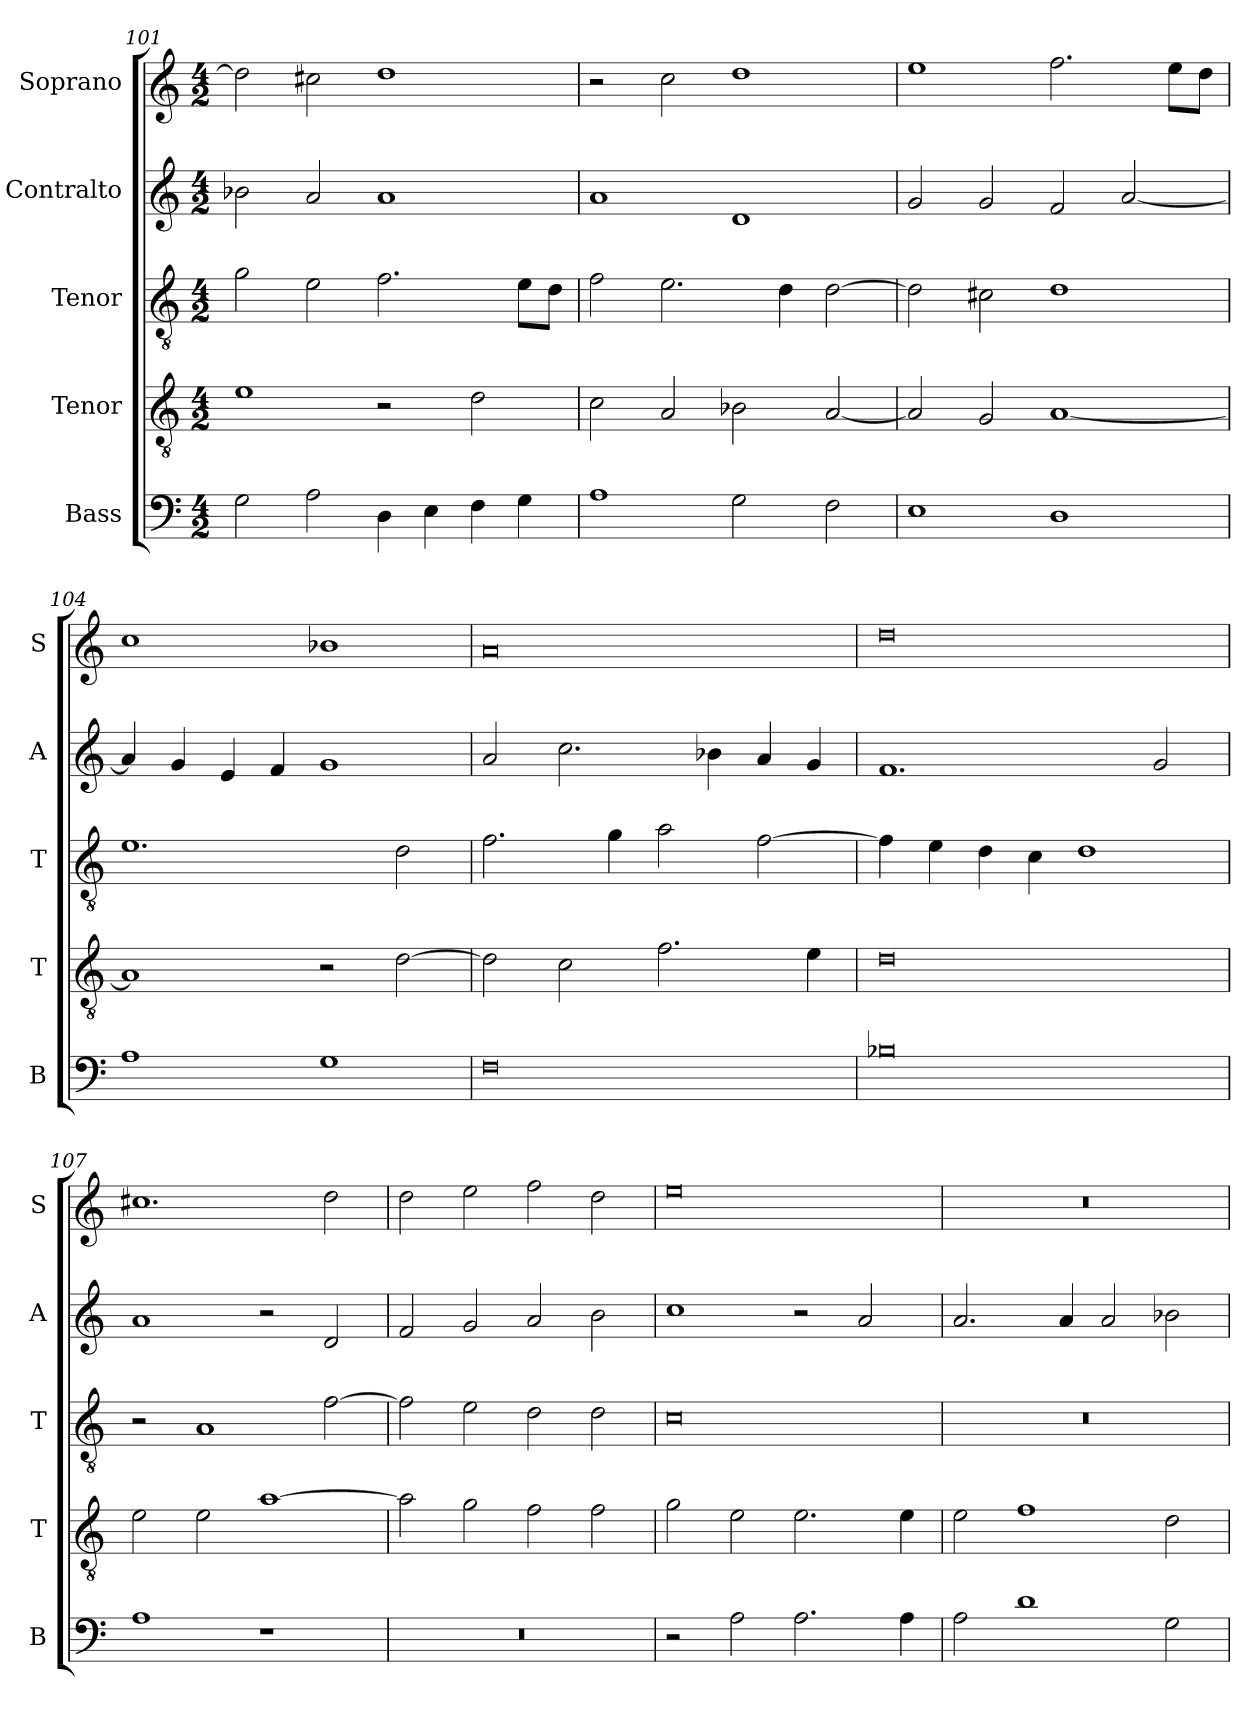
**kern	**kern	**kern	**kern	**kern
*part5	*part4	*part3	*part2	*part1
*staff5	*staff4	*staff3	*staff2	*staff1
*I"Bass	*I"Tenor	*I"Tenor	*I"Contralto	*I"Soprano
*I'B	*I'T	*I'T	*I'A	*I'S
*clefF4	*clefGv2	*clefGv2	*clefG2	*clefG2
*k[]	*k[]	*k[]	*k[]	*k[]
*D:dor	*D:dor	*D:dor	*D:dor	*D:dor
*M4/2	*M4/2	*M4/2	*M4/2	*M4/2
=101	=101	=101	=101	=101
2G	1e	2g	2b-X	2dd]
2A	.	2e	2a	2cc#X
4D	2r	2.f	1a	1dd
4E	.	.	.	.
4F	2d	.	.	.
4G	.	8e\L	.	.
.	.	8d\J	.	.
=102	=102	=102	=102	=102
1A	2c	2f	1a	2r
.	2A	2.e	.	2cc
2G	2B-X	.	1d	1dd
.	.	4d	.	.
2F	[2A	[2d	.	.
=103	=103	=103	=103	=103
1E	2A]	2d]	2g	1ee
.	2G	2c#X	2g	.
1D	[1A	1d	2f	2.ff
.	.	.	[2a	.
.	.	.	.	8ee\L
.	.	.	.	8dd\J
=104	=104	=104	=104	=104
1A	1A]	1.e	4a]	1cc
.	.	.	4g	.
.	.	.	4e	.
.	.	.	4f	.
1G	2r	.	1g	1b-X
.	[2d	2d	.	.
=105	=105	=105	=105	=105
0F	2d]	2.f	2a	0a
.	2c	.	2.cc	.
.	.	4g	.	.
.	2.f	2a	.	.
.	.	.	4b-X	.
.	.	[2f	4a	.
.	4e	.	4g	.
=106	=106	=106	=106	=106
0B-X	0d	4f]	1.f	0dd
.	.	4e	.	.
.	.	4d	.	.
.	.	4c	.	.
.	.	1d	.	.
.	.	.	2g	.
=107	=107	=107	=107	=107
1A	2e	2r	1a	1.cc#X
.	2e	1A	.	.
1r	[1a	.	2r	.
.	.	[2f	2d	2dd
=108	=108	=108	=108	=108
0r	2a]	2f]	2f	2dd
.	2g	2e	2g	2ee
.	2f	2d	2a	2ff
.	2f	2d	2b	2dd
=109	=109	=109	=109	=109
2r	2g	0c	1cc	0ee
2A	2e	.	.	.
2.A	2.e	.	2r	.
.	.	.	2a	.
4A	4e	.	.	.
=110	=110	=110	=110	=110
2A	2e	0r	2.a	0r
1d	1f	.	.	.
.	.	.	4a	.
.	.	.	2a	.
2G	2d	.	2b-X	.
=	=	=	=	=
*-	*-	*-	*-	*-
